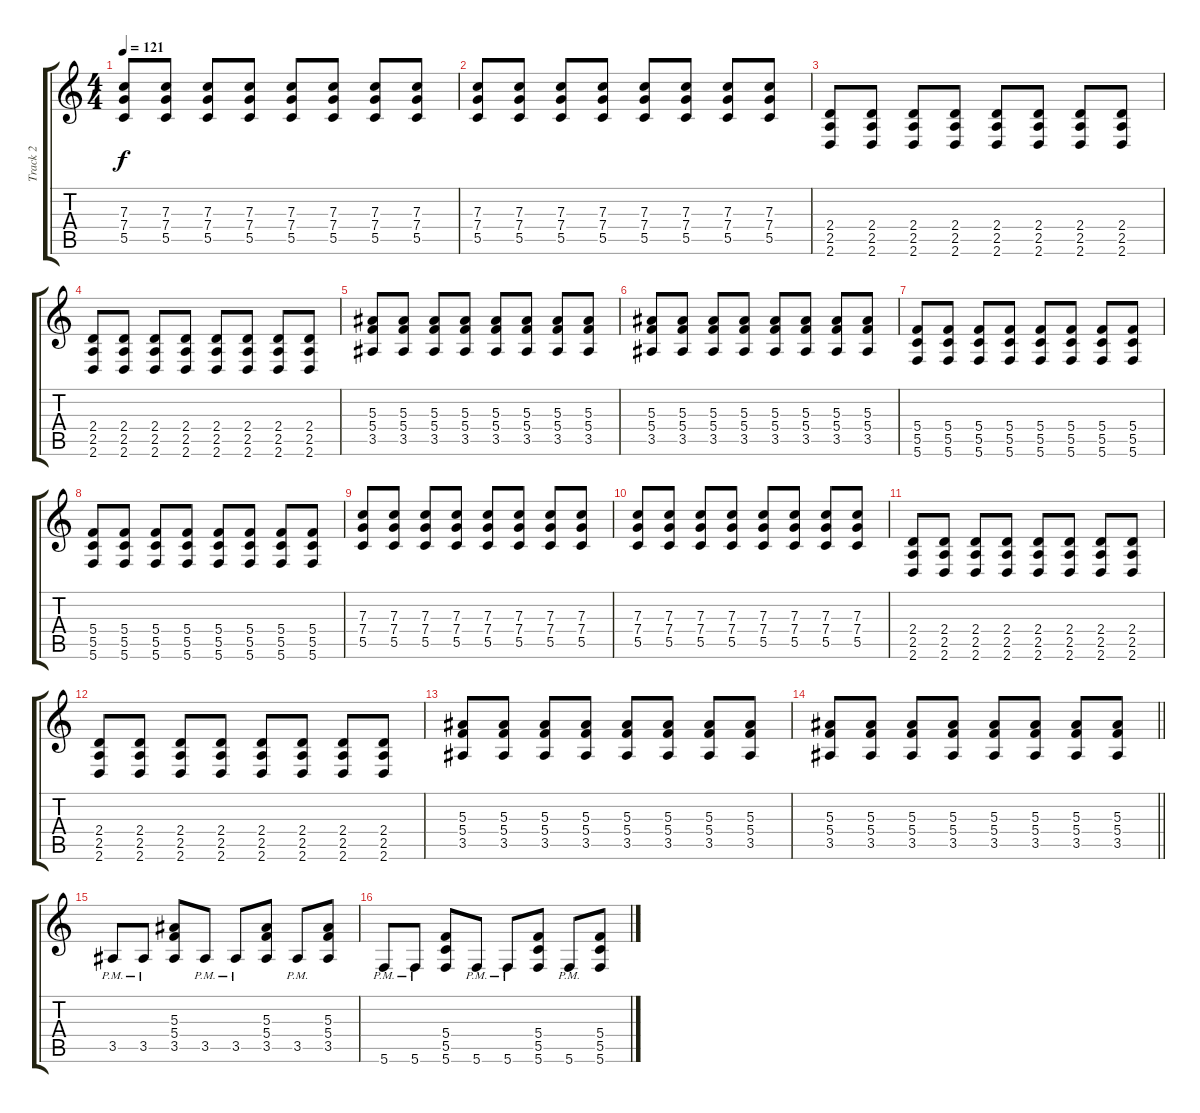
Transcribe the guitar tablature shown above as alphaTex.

\track ("Track 2" "Track 2") {instrument overdrivenguitar}
\staff {score tabs}
\tuning (D4 A3 F3 C3 G2 C2) {hide}
\ts (4 4)
\tempo 121
\clef g2
\ks c
(7.3 7.4 5.5).8{dy f} (7.3 7.4 5.5).8 (7.3 7.4 5.5).8 (7.3 7.4 5.5).8 (7.3 7.4 5.5).8 (7.3 7.4 5.5).8 (7.3 7.4 5.5).8 (7.3 7.4 5.5).8 |
(7.3 7.4 5.5).8 (7.3 7.4 5.5).8 (7.3 7.4 5.5).8 (7.3 7.4 5.5).8 (7.3 7.4 5.5).8 (7.3 7.4 5.5).8 (7.3 7.4 5.5).8 (7.3 7.4 5.5).8 |
(2.4 2.5 2.6).8 (2.4 2.5 2.6).8 (2.4 2.5 2.6).8 (2.4 2.5 2.6).8 (2.4 2.5 2.6).8 (2.4 2.5 2.6).8 (2.4 2.5 2.6).8 (2.4 2.5 2.6).8 |
(2.4 2.5 2.6).8 (2.4 2.5 2.6).8 (2.4 2.5 2.6).8 (2.4 2.5 2.6).8 (2.4 2.5 2.6).8 (2.4 2.5 2.6).8 (2.4 2.5 2.6).8 (2.4 2.5 2.6).8 |
(5.3 5.4 3.5).8 (5.3 5.4 3.5).8 (5.3 5.4 3.5).8 (5.3 5.4 3.5).8 (5.3 5.4 3.5).8 (5.3 5.4 3.5).8 (5.3 5.4 3.5).8 (5.3 5.4 3.5).8 |
(5.3 5.4 3.5).8 (5.3 5.4 3.5).8 (5.3 5.4 3.5).8 (5.3 5.4 3.5).8 (5.3 5.4 3.5).8 (5.3 5.4 3.5).8 (5.3 5.4 3.5).8 (5.3 5.4 3.5).8 |
(5.4 5.5 5.6).8 (5.4 5.5 5.6).8 (5.4 5.5 5.6).8 (5.4 5.5 5.6).8 (5.4 5.5 5.6).8 (5.4 5.5 5.6).8 (5.4 5.5 5.6).8 (5.4 5.5 5.6).8 |
(5.4 5.5 5.6).8 (5.4 5.5 5.6).8 (5.4 5.5 5.6).8 (5.4 5.5 5.6).8 (5.4 5.5 5.6).8 (5.4 5.5 5.6).8 (5.4 5.5 5.6).8 (5.4 5.5 5.6).8 |
(7.3 7.4 5.5).8 (7.3 7.4 5.5).8 (7.3 7.4 5.5).8 (7.3 7.4 5.5).8 (7.3 7.4 5.5).8 (7.3 7.4 5.5).8 (7.3 7.4 5.5).8 (7.3 7.4 5.5).8 |
(7.3 7.4 5.5).8 (7.3 7.4 5.5).8 (7.3 7.4 5.5).8 (7.3 7.4 5.5).8 (7.3 7.4 5.5).8 (7.3 7.4 5.5).8 (7.3 7.4 5.5).8 (7.3 7.4 5.5).8 |
(2.4 2.5 2.6).8 (2.4 2.5 2.6).8 (2.4 2.5 2.6).8 (2.4 2.5 2.6).8 (2.4 2.5 2.6).8 (2.4 2.5 2.6).8 (2.4 2.5 2.6).8 (2.4 2.5 2.6).8 |
(2.4 2.5 2.6).8 (2.4 2.5 2.6).8 (2.4 2.5 2.6).8 (2.4 2.5 2.6).8 (2.4 2.5 2.6).8 (2.4 2.5 2.6).8 (2.4 2.5 2.6).8 (2.4 2.5 2.6).8 |
(5.3 5.4 3.5).8 (5.3 5.4 3.5).8 (5.3 5.4 3.5).8 (5.3 5.4 3.5).8 (5.3 5.4 3.5).8 (5.3 5.4 3.5).8 (5.3 5.4 3.5).8 (5.3 5.4 3.5).8 |
\barLineRight lightlight
(5.3 5.4 3.5).8 (5.3 5.4 3.5).8 (5.3 5.4 3.5).8 (5.3 5.4 3.5).8 (5.3 5.4 3.5).8 (5.3 5.4 3.5).8 (5.3 5.4 3.5).8 (5.3 5.4 3.5).8 |
\section ("" "")
3.5{pm}.8 3.5{pm}.8 (5.3 5.4 3.5).8 3.5{pm}.8 3.5{pm}.8 (5.3 5.4 3.5).8 3.5{pm}.8 (5.3 5.4 3.5).8 |
5.6{pm}.8 5.6{pm}.8 (5.4 5.5 5.6).8 5.6{pm}.8 5.6{pm}.8 (5.4 5.5 5.6).8 5.6{pm}.8 (5.4 5.5 5.6).8
